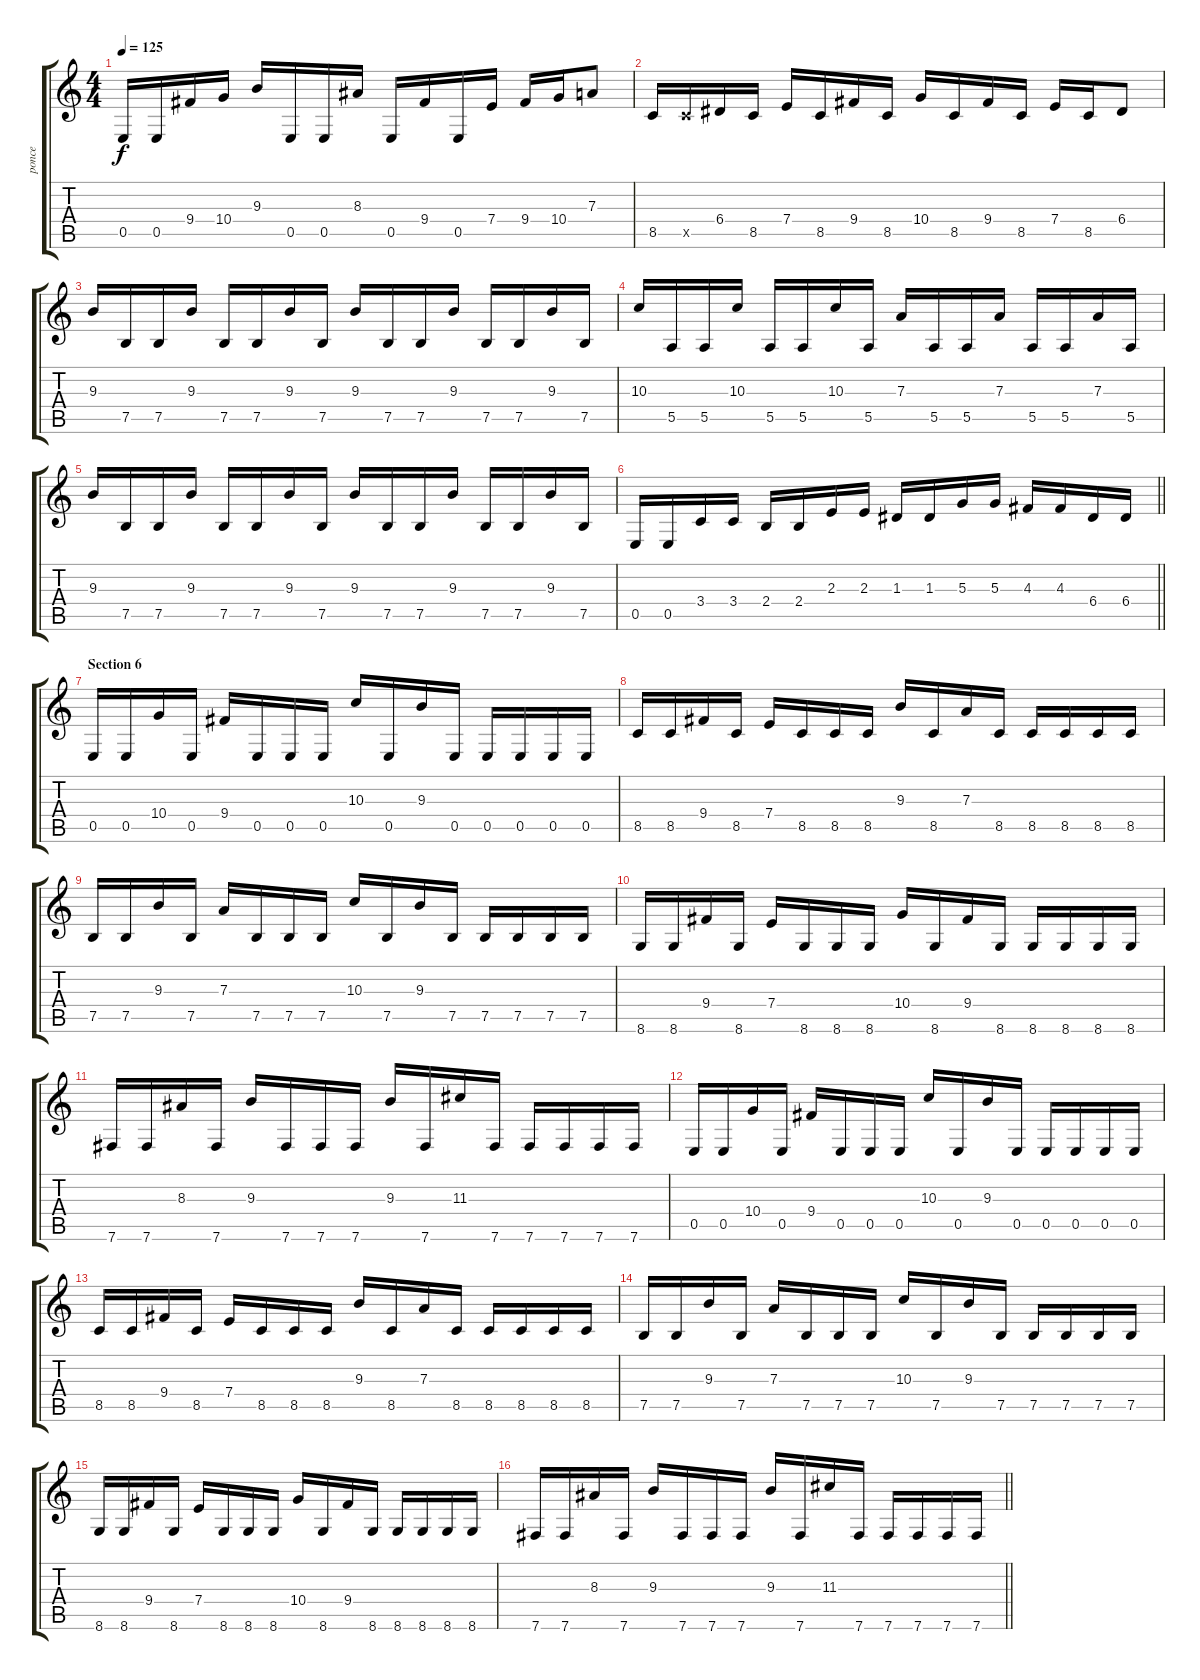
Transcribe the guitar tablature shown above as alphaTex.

\track ("ponce" "ponce") {instrument overdrivenguitar}
\staff {score tabs}
\tuning (B3 Gb3 D3 A2 E2 B1) {hide}
\ts (4 4)
\tempo 125
\clef g2
\ks c
0.5.16{dy f} 0.5.16 9.4.16 10.4.16 9.3.16 0.5.16 0.5.16 8.3.16 0.5.16 9.4.16 0.5.16 7.4.16 9.4.16 10.4.16 7.3.8 |
8.5.16 8.5{x}.16 6.4.16 8.5.16 7.4.16 8.5.16 9.4.16 8.5.16 10.4.16 8.5.16 9.4.16 8.5.16 7.4.16 8.5.16 6.4.8 |
9.3.16 7.5.16 7.5.16 9.3.16 7.5.16 7.5.16 9.3.16 7.5.16 9.3.16 7.5.16 7.5.16 9.3.16 7.5.16 7.5.16 9.3.16 7.5.16 |
10.3.16 5.5.16 5.5.16 10.3.16 5.5.16 5.5.16 10.3.16 5.5.16 7.3.16 5.5.16 5.5.16 7.3.16 5.5.16 5.5.16 7.3.16 5.5.16 |
9.3.16 7.5.16 7.5.16 9.3.16 7.5.16 7.5.16 9.3.16 7.5.16 9.3.16 7.5.16 7.5.16 9.3.16 7.5.16 7.5.16 9.3.16 7.5.16 |
\barLineRight lightlight
0.5.16 0.5.16 3.4.16 3.4.16 2.4.16 2.4.16 2.3.16 2.3.16 1.3.16 1.3.16 5.3.16 5.3.16 4.3.16 4.3.16 6.4.16 6.4.16 |
\section ("" "Section 6")
0.5.16 0.5.16 10.4.16 0.5.16 9.4.16 0.5.16 0.5.16 0.5.16 10.3.16 0.5.16 9.3.16 0.5.16 0.5.16 0.5.16 0.5.16 0.5.16 |
8.5.16 8.5.16 9.4.16 8.5.16 7.4.16 8.5.16 8.5.16 8.5.16 9.3.16 8.5.16 7.3.16 8.5.16 8.5.16 8.5.16 8.5.16 8.5.16 |
7.5.16 7.5.16 9.3.16 7.5.16 7.3.16 7.5.16 7.5.16 7.5.16 10.3.16 7.5.16 9.3.16 7.5.16 7.5.16 7.5.16 7.5.16 7.5.16 |
8.6.16 8.6.16 9.4.16 8.6.16 7.4.16 8.6.16 8.6.16 8.6.16 10.4.16 8.6.16 9.4.16 8.6.16 8.6.16 8.6.16 8.6.16 8.6.16 |
7.6.16 7.6.16 8.3.16 7.6.16 9.3.16 7.6.16 7.6.16 7.6.16 9.3.16 7.6.16 11.3.16 7.6.16 7.6.16 7.6.16 7.6.16 7.6.16 |
0.5.16 0.5.16 10.4.16 0.5.16 9.4.16 0.5.16 0.5.16 0.5.16 10.3.16 0.5.16 9.3.16 0.5.16 0.5.16 0.5.16 0.5.16 0.5.16 |
8.5.16 8.5.16 9.4.16 8.5.16 7.4.16 8.5.16 8.5.16 8.5.16 9.3.16 8.5.16 7.3.16 8.5.16 8.5.16 8.5.16 8.5.16 8.5.16 |
7.5.16 7.5.16 9.3.16 7.5.16 7.3.16 7.5.16 7.5.16 7.5.16 10.3.16 7.5.16 9.3.16 7.5.16 7.5.16 7.5.16 7.5.16 7.5.16 |
8.6.16 8.6.16 9.4.16 8.6.16 7.4.16 8.6.16 8.6.16 8.6.16 10.4.16 8.6.16 9.4.16 8.6.16 8.6.16 8.6.16 8.6.16 8.6.16 |
\barLineRight lightlight
7.6.16 7.6.16 8.3.16 7.6.16 9.3.16 7.6.16 7.6.16 7.6.16 9.3.16 7.6.16 11.3.16 7.6.16 7.6.16 7.6.16 7.6.16 7.6.16
